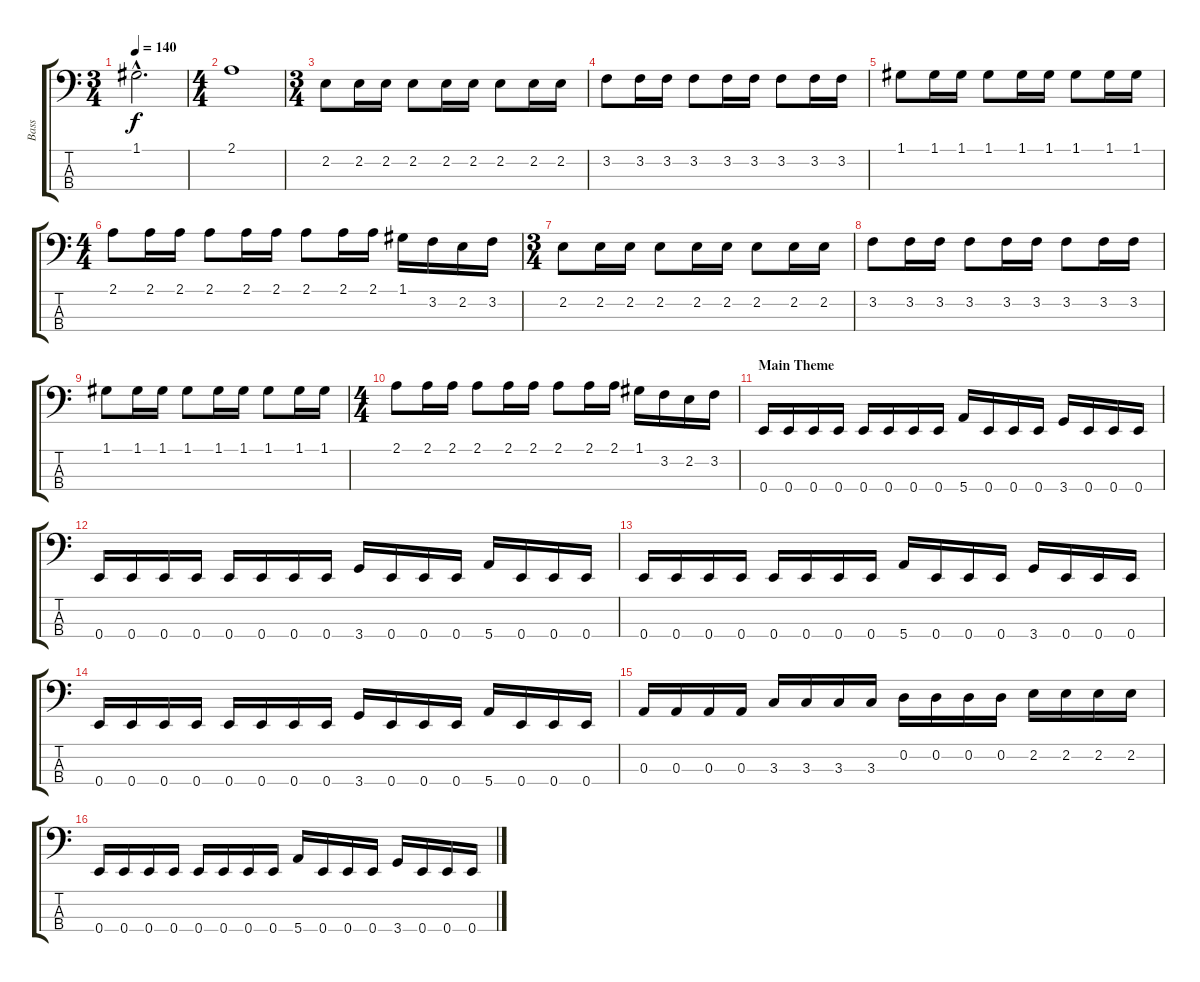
\track ("Bass" "Bass") {instrument electricbasspick}
\staff {score tabs}
\tuning (G2 D2 A1 E1) {hide}
\ts (3 4)
\tempo 140
\clef f4
\ks c
1.1{hac}.2{d dy f} |
\ts (4 4)
2.1.1 |
\ts (3 4)
2.2.8 2.2.16 2.2.16 2.2.8 2.2.16 2.2.16 2.2.8 2.2.16 2.2.16 |
3.2.8 3.2.16 3.2.16 3.2.8 3.2.16 3.2.16 3.2.8 3.2.16 3.2.16 |
1.1.8 1.1.16 1.1.16 1.1.8 1.1.16 1.1.16 1.1.8 1.1.16 1.1.16 |
\ts (4 4)
2.1.8 2.1.16 2.1.16 2.1.8 2.1.16 2.1.16 2.1.8 2.1.16 2.1.16 1.1.16 3.2.16 2.2.16 3.2.16 |
\ts (3 4)
2.2.8 2.2.16 2.2.16 2.2.8 2.2.16 2.2.16 2.2.8 2.2.16 2.2.16 |
3.2.8 3.2.16 3.2.16 3.2.8 3.2.16 3.2.16 3.2.8 3.2.16 3.2.16 |
1.1.8 1.1.16 1.1.16 1.1.8 1.1.16 1.1.16 1.1.8 1.1.16 1.1.16 |
\ts (4 4)
2.1.8 2.1.16 2.1.16 2.1.8 2.1.16 2.1.16 2.1.8 2.1.16 2.1.16 1.1.16 3.2.16 2.2.16 3.2.16 |
\section ("" "Main Theme")
0.4.16 0.4.16 0.4.16 0.4.16 0.4.16 0.4.16 0.4.16 0.4.16 5.4.16 0.4.16 0.4.16 0.4.16 3.4.16 0.4.16 0.4.16 0.4.16 |
0.4.16 0.4.16 0.4.16 0.4.16 0.4.16 0.4.16 0.4.16 0.4.16 3.4.16 0.4.16 0.4.16 0.4.16 5.4.16 0.4.16 0.4.16 0.4.16 |
0.4.16 0.4.16 0.4.16 0.4.16 0.4.16 0.4.16 0.4.16 0.4.16 5.4.16 0.4.16 0.4.16 0.4.16 3.4.16 0.4.16 0.4.16 0.4.16 |
0.4.16 0.4.16 0.4.16 0.4.16 0.4.16 0.4.16 0.4.16 0.4.16 3.4.16 0.4.16 0.4.16 0.4.16 5.4.16 0.4.16 0.4.16 0.4.16 |
0.3.16 0.3.16 0.3.16 0.3.16 3.3.16 3.3.16 3.3.16 3.3.16 0.2.16 0.2.16 0.2.16 0.2.16 2.2.16 2.2.16 2.2.16 2.2.16 |
0.4.16 0.4.16 0.4.16 0.4.16 0.4.16 0.4.16 0.4.16 0.4.16 5.4.16 0.4.16 0.4.16 0.4.16 3.4.16 0.4.16 0.4.16 0.4.16
